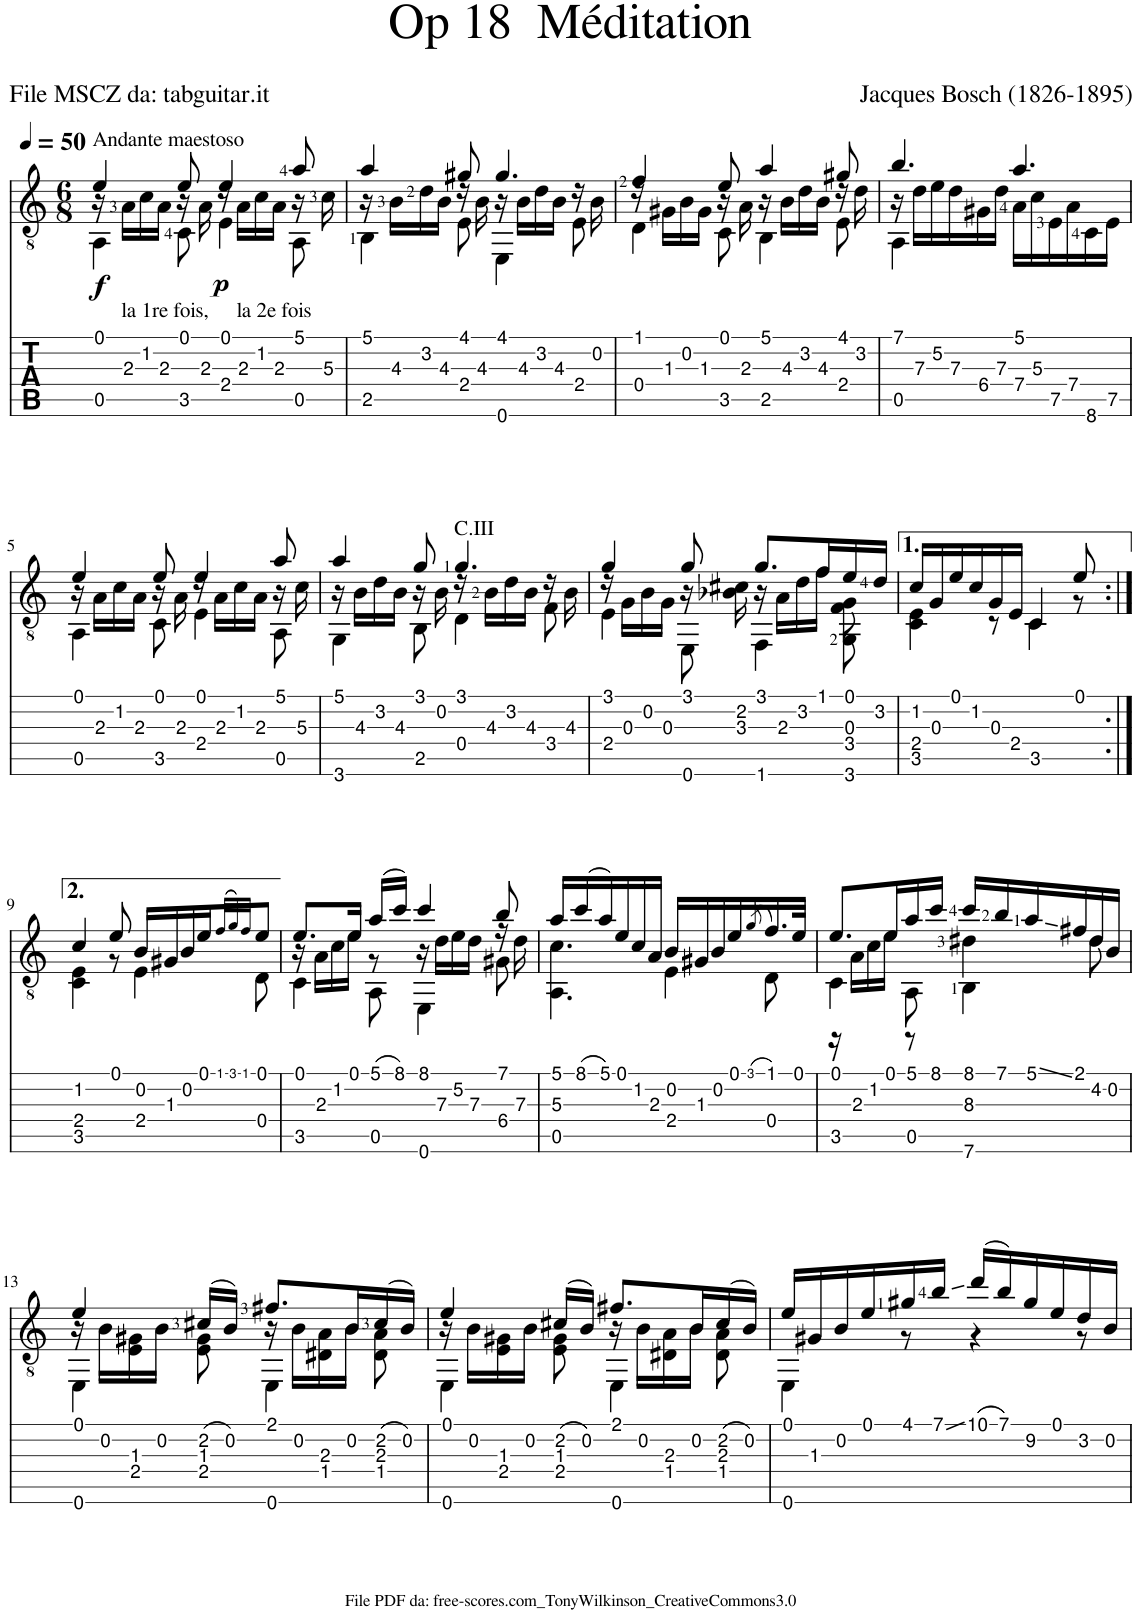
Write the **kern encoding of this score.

**kern	**kern	**dynam
*part1	*part1	*part1
*staff2	*staff1	*staff1/2
*I"Guitar	*	*
*I'Guit.	*	*
*stria6	*	*
*	*clefGv2	*
*k[]	*k[]	*
*M6/8	*M6/8	*
*MM50	*MM50	*
=1	=1	=1
*^	*^	*
*	*^	*	*^	*
!	!	!	!LO:TX:a:t=Andante maestoso	!	!	!
!	!	!	!	!	!	!LO:DY:b
4e	16r	4AA	4e/	16r	4AA\	f
!	!LO:TX:a:t=la 1re fois,	!	!	!	!	!
.	16ALL	.	.	16A\LL	.	.
.	16c	.	.	16c\	.	.
.	16AJJ	.	.	16A\JJ	.	.
8e	16r	8C	8e/	16r	8C\	.
.	16A	.	.	16A\	.	.
!	!	!	!	!	!	!LO:DY:b
4e	16r	4E	4e/	16r	4E\	p
!	!LO:TX:a:t=la 2e fois	!	!	!	!	!
.	16ALL	.	.	16A\LL	.	.
.	16c	.	.	16c\	.	.
.	16AJJ	.	.	16A\JJ	.	.
8a	16r	8AA	8a/	16r	8AA\	.
.	16c	.	.	16c\	.	.
=2	=2	=2	=2	=2	=2	=2
4a	16r	4BB	4a/	16r	4BB\	.
.	16BLL	.	.	16B\LL	.	.
.	16d	.	.	16d\	.	.
.	16BJJ	.	.	16B\JJ	.	.
8g#	16r	8E	8g#X/	16r	8E\	.
.	16B	.	.	16B\	.	.
4.g#	16r	4EE	4.g#/	16r	4EE\	.
.	16BLL	.	.	16B\LL	.	.
.	16d	.	.	16d\	.	.
.	16BJJ	.	.	16B\JJ	.	.
.	16r	8E	.	16r	8E\	.
.	16B	.	.	16B\	.	.
=3	=3	=3	=3	=3	=3	=3
4f	16r	4D	4f/	16r	4D\	.
.	16G#LL	.	.	16G#X\LL	.	.
.	16B	.	.	16B\	.	.
.	16G#JJ	.	.	16G#\JJ	.	.
8e	16r	8C	8e/	16r	8C\	.
.	16A	.	.	16A\	.	.
4a	16r	4BB	4a/	16r	4BB\	.
.	16BLL	.	.	16B\LL	.	.
.	16d	.	.	16d\	.	.
.	16BJJ	.	.	16B\JJ	.	.
8g#	16r	8E	8g#X/	16r	8E\	.
.	16d	.	.	16d\	.	.
=4	=4	=4	=4	=4	=4	=4
4.b	16r	4AA	4.b/	16r	4AA\	.
.	16dLL	.	.	16d\LL	.	.
.	16e	.	.	16e\	.	.
.	16d	.	.	16d\	.	.
.	16G#	2ryy	.	16G#X\	2ryy	.
.	16dJJ	.	.	16d\JJ	.	.
4.a	16ALL	.	4.a/	16A\LL	.	.
.	16c	.	.	16c\	.	.
.	16E	.	.	16E\	.	.
.	16A	.	.	16A\	.	.
.	16C	.	.	16C\	.	.
.	16EJJ	.	.	16E\JJ	.	.
!!LO:LB:g=z	!!	!!
=5	=5	=5	=5	=5	=5	=5
4e	16r	4AA	4e/	16r	4AA\	.
.	16ALL	.	.	16A\LL	.	.
.	16c	.	.	16c\	.	.
.	16AJJ	.	.	16A\JJ	.	.
8e	16r	8C	8e/	16r	8C\	.
.	16A	.	.	16A\	.	.
4e	16r	4E	4e/	16r	4E\	.
.	16ALL	.	.	16A\LL	.	.
.	16c	.	.	16c\	.	.
.	16AJJ	.	.	16A\JJ	.	.
8a	16r	8AA	8a/	16r	8AA\	.
.	16c	.	.	16c\	.	.
=6	=6	=6	=6	=6	=6	=6
4a	16r	4GG	4a/	16r	4GG\	.
.	16BLL	.	.	16B\LL	.	.
.	16d	.	.	16d\	.	.
.	16BJJ	.	.	16B\JJ	.	.
8g	16r	8BB	8g/	16r	8BB\	.
.	16B	.	.	16B\	.	.
!	!	!	!LO:TX:a:t=C.III	!	!	!
4.g	16r	4D	4.g/	16r	4D\	.
.	16BLL	.	.	16B\LL	.	.
.	16d	.	.	16d\	.	.
.	16BJJ	.	.	16B\JJ	.	.
.	16r	8F	.	16r	8F\	.
.	16B	.	.	16B\	.	.
=7	=7	=7	=7	=7	=7	=7
4g	16r	4E	4g/	16r	4E\	.
.	16GLL	.	.	16G\LL	.	.
.	16B	.	.	16B\	.	.
.	16GJJ	.	.	16G\JJ	.	.
8g	16r	8EE	8g/	16r	8EE\	.
.	16B- 16c#	.	.	16B-X\ 16c#X\	.	.
8.gL	16r	4FF	8.g/L	16r	4FF\	.
.	16ALL	.	.	16A\LL	.	.
.	16d	.	.	16d\	.	.
16fL	16fJ	.	16f/L	16f\JJ	.	.
16e	8F\ 8G\J	8GG	16e/	8F\ 8G\	8GG\	.
16dJJ	.	.	16d/JJ	.	.	.
*	*v	*v	*	*	*	*
*	*	*	*v	*v	*
=8	=8	=8	=8	=8
16cLL	4C 4E	16c/LL	4C\ 4E\	.
16G	.	16G/	.	.
16e	.	16e/	.	.
16c	.	16c/	.	.
16G	8r	16G/	8r	.
16EJJ	.	16E/JJ	.	.
4C	4C	4C/	4C\	.
8e	8r	8e/	8r	.
!!LO:LB:g=z	!!
=9:|!	=9:|!	=9:|!	=9:|!	=9:|!
4c	4C 4E	4c/	4C\ 4E\	.
8e	8r	8e/	8r	.
16BLL	4E	16B/LL	4E\	.
16G#	.	16G#X/	.	.
16B	.	16B/	.	.
16eJ	.	16e/J	.	.
qf	.	(32qf/LLL	.	.
qg	.	32qg/)	.	.
qf	.	32qf/JJJ	.	.
8eJ	8D	8e/J	8D\	.
=10	=10	=10	=10	=10
*	*^	*	*^	*
8.eL	16r	4C	8.e/L	16r	4C\	.
.	16ALL	.	.	16A\LL	.	.
.	16c	.	.	16c\	.	.
16eL	16eJJ	.	16e/Jk	16e\JJ	.	.
16a	8r	8AA	(16a/LL	8r	8AA\	.
16ccJJ	.	.	16cc/JJ)	.	.	.
4cc	16r	4EE	4cc/	16r	4EE\	.
.	16dLL	.	.	16d\LL	.	.
.	16e	.	.	16e\	.	.
.	16dJJ	.	.	16d\JJ	.	.
8b	16r	8G#	8b/	16r	8G#X\	.
.	16d	.	.	16d\	.	.
*	*v	*v	*	*	*	*
*	*	*	*v	*v	*
=11	=11	=11	=11	=11
16aLL	4.AA 4.c	16a/LL	4.AA\ 4.c\	.
16cc	.	(16cc/	.	.
16a	.	16a/)	.	.
16e	.	16e/	.	.
16c	.	16c/	.	.
16AJJ	.	16A/JJ	.	.
16BLL	4E	16B/LL	4E\	.
16G#	.	16G#X/	.	.
16B	.	16B/	.	.
16e	.	16e/	.	.
qg	.	(8qg/	.	.
16.f	8D	16.f/)	8D\	.
32eJJk	.	32e/JJk	.	.
=12	=12	=12	=12	=12
*	*^	*	*^	*
8.eL	4C	16r	8.e/L	4C\	16r	.
.	.	16ALL	.	.	16A\LL	.
.	.	16c	.	.	16c\	.
16eL	.	16eJJ	16e/L	.	16e\JJ	.
16a	8AA	8r	16a/	8AA\	8r	.
16ccJJ	.	.	16cc/JJ	.	.	.
16ccLL	4BB	4d#	16cc/LL	4BB\	4d#X\	.
16b	.	.	16b/	.	.	.
16a	.	.	16a/	.	.	.
16f#	.	.	16f#X/	.	.	.
16d#	8d#	8ryy	16d#/	8d#\	8ryy	.
16BJJ	.	.	16B/JJ	.	.	.
!!LO:LB:g=z	!!	!!
=13	=13	=13	=13	=13	=13	=13
4e	16r	4EE	4e/	16r	4EE\	.
.	16BLL	.	.	16B\LL	.	.
.	16E\ 16G#\	.	.	16E\ 16G#X\	.	.
.	16BJJ	.	.	16B\JJ	.	.
16c#LL	8ryy	8E 8G#	(16c#X/LL	8ryy	8E\ 8G#\	.
16BJJ	.	.	16B/JJ)	.	.	.
8.f#L	16r	4EE	8.f#X/L	16r	4EE\	.
.	16BLL	.	.	16B\LL	.	.
.	16D#\ 16A\	.	.	16D#X\ 16A\	.	.
16BL	16BJJ	.	16B/L	16B\JJ	.	.
16c#	8ryy	8D# 8A	(16c#/	8ryy	8D#\ 8A\	.
16BJJ	.	.	16B/JJ)	.	.	.
=14	=14	=14	=14	=14	=14	=14
4e	16r	4EE	4e/	16r	4EE\	.
.	16BLL	.	.	16B\LL	.	.
.	16E\ 16G#X\	.	.	16E\ 16G#X\	.	.
.	16BJJ	.	.	16B\JJ	.	.
16c#XLL	8ryy	8E 8G#	(16c#X/LL	8ryy	8E\ 8G#\	.
16BJJ	.	.	16B/JJ)	.	.	.
8.f#XL	16r	4EE	8.f#X/L	16r	4EE\	.
.	16BLL	.	.	16B\LL	.	.
.	16D#X\ 16A\	.	.	16D#X\ 16A\	.	.
16BL	16BJJ	.	16B/L	16B\JJ	.	.
16c#	8ryy	8D# 8A	(16c#/	8ryy	8D#\ 8A\	.
16BJJ	.	.	16B/JJ)	.	.	.
*	*v	*v	*	*	*	*
*	*	*	*v	*v	*
=15	=15	=15	=15	=15
16eLL	4EE	16e/LL	4EE\	.
16G#	.	16G#X/	.	.
16B	.	16B/	.	.
16e	.	16e/	.	.
16g#	8r	16g#X/	8r	.
16bJJ	.	16b/JJ	.	.
16ddLL	4r	(16dd/LL	4r	.
16b	.	16b/)	.	.
16g#	.	16g#/	.	.
16e	.	16e/	.	.
16d	8r	16d/	8r	.
16BJJ	.	16B/JJ	.	.
*v	*v	*	*	*
*	*v	*v	*
=	=	=
*-	*-	*-
